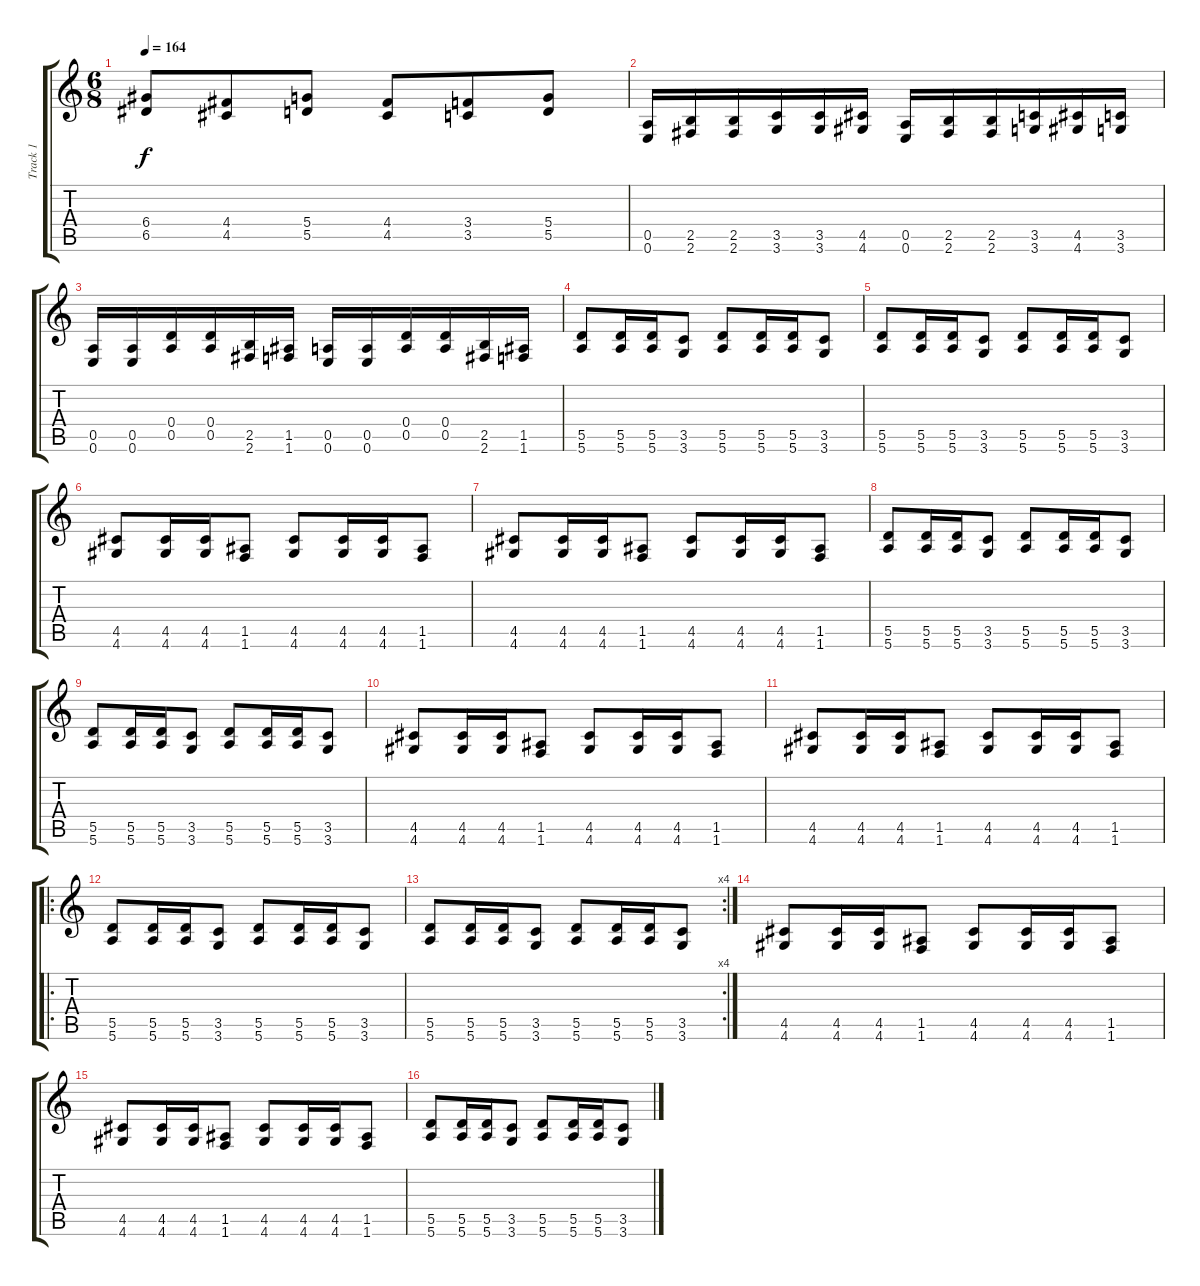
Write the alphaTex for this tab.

\track ("Track 1" "Track 1") {instrument distortionguitar}
\staff {score tabs}
\tuning (E4 B3 G3 D3 A2 E2) {hide}
\ts (6 8)
\tempo 164
\clef g2
\ks c
(6.4 6.5).8{dy f} (4.4 4.5).8 (5.4 5.5).8 (4.4 4.5).8 (3.4 3.5).8 (5.4 5.5).8 |
(0.5 0.6).16 (2.5 2.6).16 (2.5 2.6).16 (3.5 3.6).16 (3.5 3.6).16 (4.5 4.6).16 (0.5 0.6).16 (2.5 2.6).16 (2.5 2.6).16 (3.5 3.6).16 (4.5 4.6).16 (3.5 3.6).16 |
(0.5 0.6).16 (0.5 0.6).16 (0.4 0.5).16 (0.4 0.5).16 (2.5 2.6).16 (1.5 1.6).16 (0.5 0.6).16 (0.5 0.6).16 (0.4 0.5).16 (0.4 0.5).16 (2.5 2.6).16 (1.5 1.6).16 |
(5.5 5.6).8 (5.5 5.6).16 (5.5 5.6).16 (3.5 3.6).8 (5.5 5.6).8 (5.5 5.6).16 (5.5 5.6).16 (3.5 3.6).8 |
(5.5 5.6).8 (5.5 5.6).16 (5.5 5.6).16 (3.5 3.6).8 (5.5 5.6).8 (5.5 5.6).16 (5.5 5.6).16 (3.5 3.6).8 |
(4.5 4.6).8 (4.5 4.6).16 (4.5 4.6).16 (1.5 1.6).8 (4.5 4.6).8 (4.5 4.6).16 (4.5 4.6).16 (1.5 1.6).8 |
(4.5 4.6).8 (4.5 4.6).16 (4.5 4.6).16 (1.5 1.6).8 (4.5 4.6).8 (4.5 4.6).16 (4.5 4.6).16 (1.5 1.6).8 |
(5.5 5.6).8 (5.5 5.6).16 (5.5 5.6).16 (3.5 3.6).8 (5.5 5.6).8 (5.5 5.6).16 (5.5 5.6).16 (3.5 3.6).8 |
(5.5 5.6).8 (5.5 5.6).16 (5.5 5.6).16 (3.5 3.6).8 (5.5 5.6).8 (5.5 5.6).16 (5.5 5.6).16 (3.5 3.6).8 |
(4.5 4.6).8 (4.5 4.6).16 (4.5 4.6).16 (1.5 1.6).8 (4.5 4.6).8 (4.5 4.6).16 (4.5 4.6).16 (1.5 1.6).8 |
(4.5 4.6).8 (4.5 4.6).16 (4.5 4.6).16 (1.5 1.6).8 (4.5 4.6).8 (4.5 4.6).16 (4.5 4.6).16 (1.5 1.6).8 |
\ro
(5.5 5.6).8 (5.5 5.6).16 (5.5 5.6).16 (3.5 3.6).8 (5.5 5.6).8 (5.5 5.6).16 (5.5 5.6).16 (3.5 3.6).8 |
\rc 4
(5.5 5.6).8 (5.5 5.6).16 (5.5 5.6).16 (3.5 3.6).8 (5.5 5.6).8 (5.5 5.6).16 (5.5 5.6).16 (3.5 3.6).8 |
(4.5 4.6).8 (4.5 4.6).16 (4.5 4.6).16 (1.5 1.6).8 (4.5 4.6).8 (4.5 4.6).16 (4.5 4.6).16 (1.5 1.6).8 |
(4.5 4.6).8 (4.5 4.6).16 (4.5 4.6).16 (1.5 1.6).8 (4.5 4.6).8 (4.5 4.6).16 (4.5 4.6).16 (1.5 1.6).8 |
(5.5 5.6).8 (5.5 5.6).16 (5.5 5.6).16 (3.5 3.6).8 (5.5 5.6).8 (5.5 5.6).16 (5.5 5.6).16 (3.5 3.6).8
